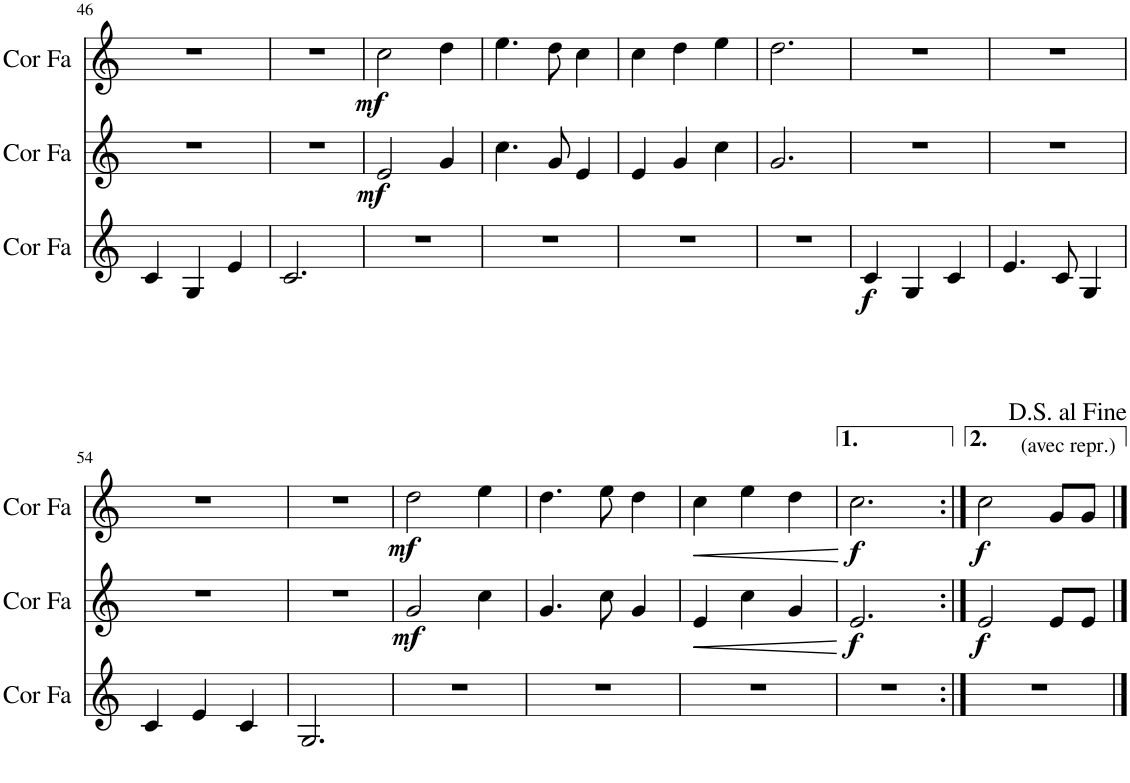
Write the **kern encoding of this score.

**kern	**dynam	**kern	**dynam	**kern	**dynam
*part3	*part3	*part2	*part2	*part1	*part1
*staff3	*staff3	*staff2	*staff2	*staff1	*staff1
*I"Cor en Fa	*	*I"Cor en Fa	*	*I"Cor en Fa	*
*I'Cor Fa	*	*I'Cor Fa	*	*I'Cor Fa	*
!!LO:PB:g=z
*clefG2	*	*clefG2	*	*clefG2	*
*Trd4c7	*	*Trd4c7	*	*Trd4c7	*
*k[]	*	*k[]	*	*k[]	*
*M3/4	*	*M3/4	*	*M3/4	*
=46	=46	=46	=46	=46	=46
4c/	.	2.r	.	2.r	.
4G/	.	.	.	.	.
4e/	.	.	.	.	.
=47	=47	=47	=47	=47	=47
2.c/	.	2.r	.	2.r	.
=48	=48	=48	=48	=48	=48
!	!	!	!LO:DY:b	!	!LO:DY:b
2.r	.	2e/	mf	2cc\	mf
.	.	4g/	.	4dd\	.
=49	=49	=49	=49	=49	=49
2.r	.	4.cc\	.	4.ee\	.
.	.	8g/	.	8dd\	.
.	.	4e/	.	4cc\	.
=50	=50	=50	=50	=50	=50
2.r	.	4e/	.	4cc\	.
.	.	4g/	.	4dd\	.
.	.	4cc\	.	4ee\	.
=51	=51	=51	=51	=51	=51
2.r	.	2.g/	.	2.dd\	.
=52	=52	=52	=52	=52	=52
!	!LO:DY:b	!	!	!	!
4c/	f	2.r	.	2.r	.
4G/	.	.	.	.	.
4c/	.	.	.	.	.
=53	=53	=53	=53	=53	=53
4.e/	.	2.r	.	2.r	.
8c/	.	.	.	.	.
4G/	.	.	.	.	.
!!LO:LB:g=z
=54	=54	=54	=54	=54	=54
4c/	.	2.r	.	2.r	.
4e/	.	.	.	.	.
4c/	.	.	.	.	.
=55	=55	=55	=55	=55	=55
2.G/	.	2.r	.	2.r	.
=56	=56	=56	=56	=56	=56
!	!	!	!LO:DY:b	!	!LO:DY:b
2.r	.	2g/	mf	2dd\	mf
.	.	4cc\	.	4ee\	.
=57	=57	=57	=57	=57	=57
2.r	.	4.g/	.	4.dd\	.
.	.	8cc\	.	8ee\	.
.	.	4g/	.	4dd\	.
=58	=58	=58	=58	=58	=58
!	!	!	!LO:HP:b	!	!LO:HP:b
2.r	.	4e/	<	4cc\	<
.	.	4cc\	.	4ee\	.
.	.	4g/	.	4dd\	.
.	.	.	[	.	[
=59	=59	=59	=59	=59	=59
!	!	!	!LO:DY:b	!	!LO:DY:b
2.r	.	2.e/	f	2.cc\	f
=60:|!	=60:|!	=60:|!	=60:|!	=60:|!	=60:|!
!	!	!	!LO:DY:b	!	!LO:DY:b
2.r	.	2e/	f	2cc\	f
!	!	!	!	!LO:TX:a:t=(avec repr.)	!
.	.	8e/L	.	8g/L	.
.	.	8e/J	.	8g/J	.
==	==	==	==	==	==
*-	*-	*-	*-	*-	*-
